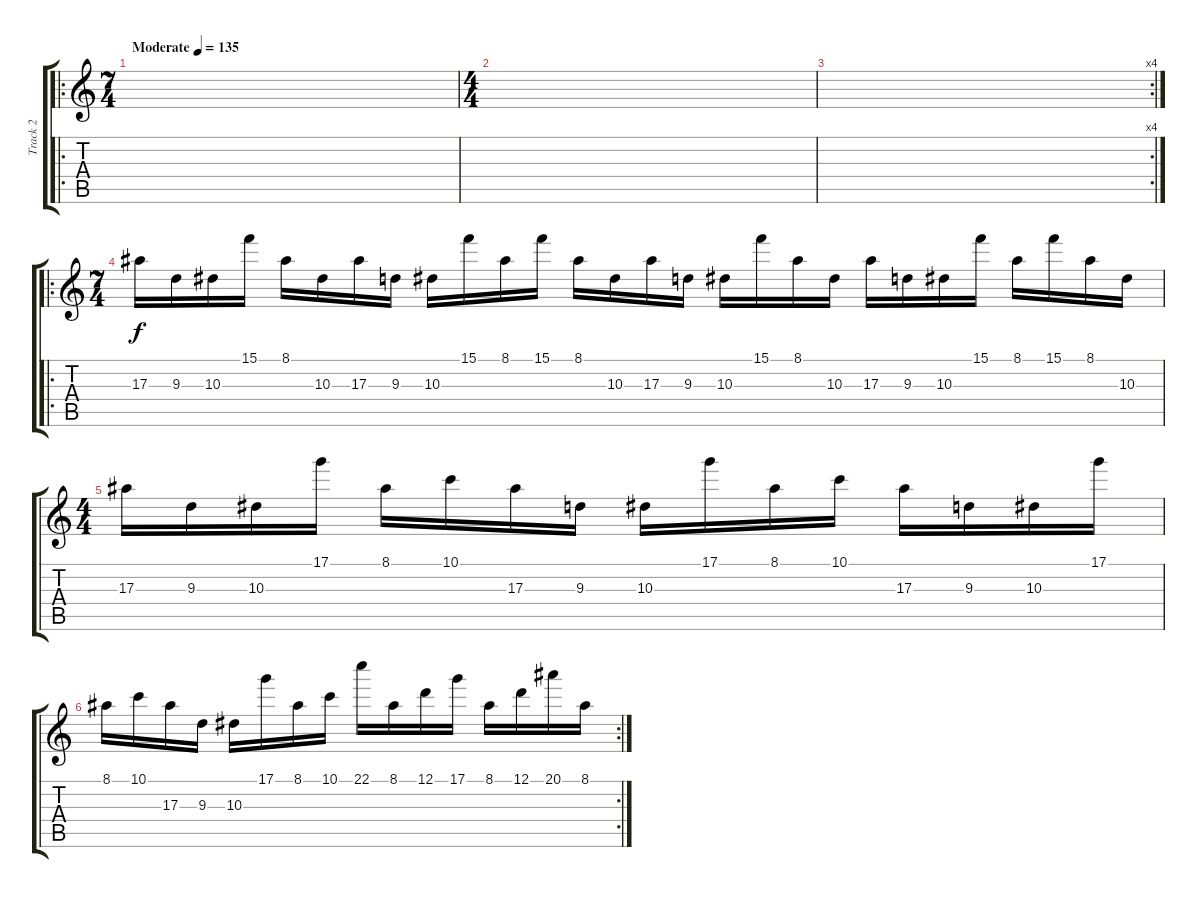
\track ("Track 2" "Track 2") {instrument electricguitarjazz}
\staff {score tabs}
\tuning (D4 A3 F3 C3 G2 D2) {hide}
\ro
\ts (7 4)
\tempo (135 "Moderate")
\clef g2
\ks c
|
\ts (4 4)
|
\rc 4
|
\ro
\ts (7 4)
17.3.16 9.3.16 10.3.16 15.1.16 8.1.16 10.3.16 17.3.16 9.3.16 10.3.16 15.1.16 8.1.16 15.1.16 8.1.16 10.3.16 17.3.16 9.3.16 10.3.16 15.1.16 8.1.16 10.3.16 17.3.16 9.3.16 10.3.16 15.1.16 8.1.16 15.1.16 8.1.16 10.3.16 |
\ts (4 4)
17.3.16 9.3.16 10.3.16 17.1.16 8.1.16 10.1.16 17.3.16 9.3.16 10.3.16 17.1.16 8.1.16 10.1.16 17.3.16 9.3.16 10.3.16 17.1.16 |
\rc 2
8.1.16 10.1.16 17.3.16 9.3.16 10.3.16 17.1.16 8.1.16 10.1.16 22.1.16 8.1.16 12.1.16 17.1.16 8.1.16 12.1.16 20.1.16 8.1.16
